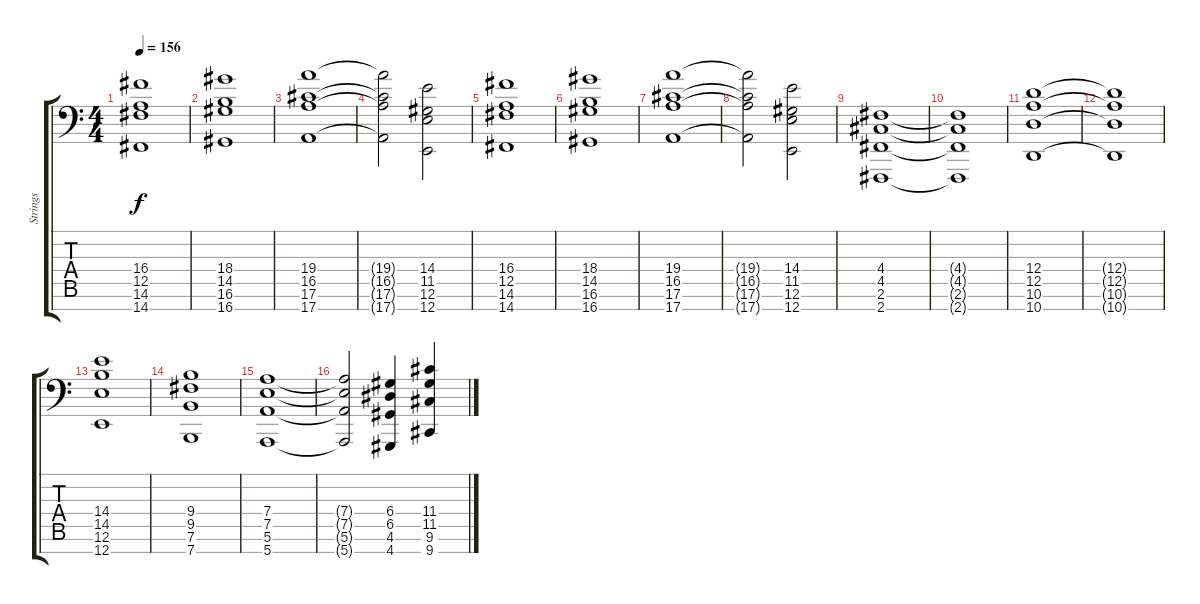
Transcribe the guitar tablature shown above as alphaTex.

\track ("Strings" "Strings") {instrument synthstrings2}
\staff {score tabs}
\tuning (E4 B3 G3 D3 A2 E2 E1) {hide}
\ts (4 4)
\section ("" "")
\tempo 156
\clef f4
\ks c
(16.4 12.5 14.6 14.7).1{dy f instrument synthstrings2} |
(18.4 14.5 16.6 16.7).1 |
(19.4 16.5 17.6 17.7).1 |
(19.4{t} 16.5{t} 17.6{t} 17.7{t}).2 (14.4 11.5 12.6 12.7).2 |
(16.4 12.5 14.6 14.7).1 |
(18.4 14.5 16.6 16.7).1 |
(19.4 16.5 17.6 17.7).1 |
(19.4{t} 16.5{t} 17.6{t} 17.7{t}).2 (14.4 11.5 12.6 12.7).2 |
(4.4 4.5 2.6 2.7).1 |
(4.4{t} 4.5{t} 2.6{t} 2.7{t}).1 |
(12.4 12.5 10.6 10.7).1 |
(12.4{t} 12.5{t} 10.6{t} 10.7{t}).1 |
(14.4 14.5 12.6 12.7).1 |
(9.4 9.5 7.6 7.7).1 |
(7.4 7.5 5.6 5.7).1 |
(7.4{t} 7.5{t} 5.6{t} 5.7{t}).2 (6.4 6.5 4.6 4.7).4 (11.4 11.5 9.6 9.7).4
